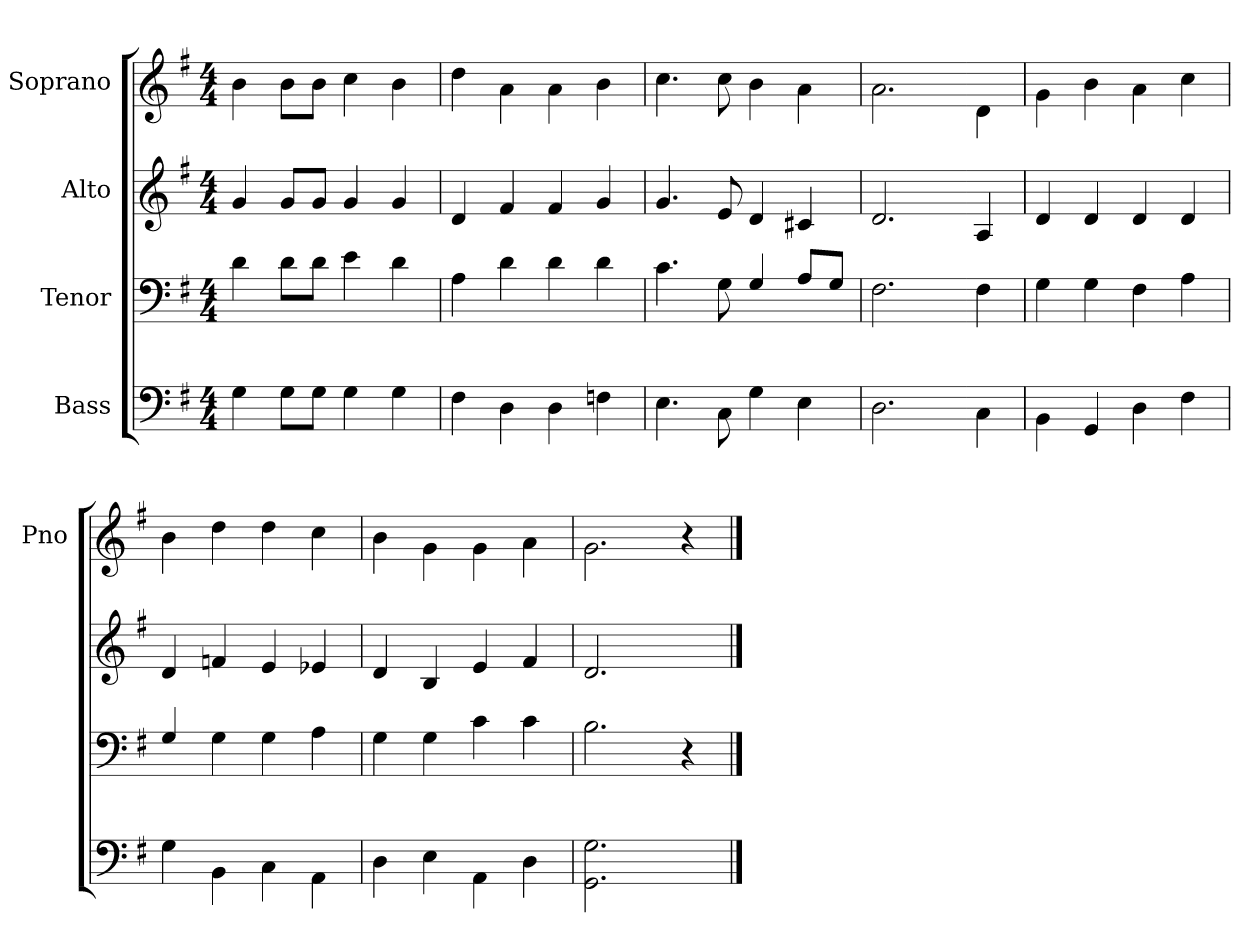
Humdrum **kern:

**kern	**kern	**kern	**kern
*part4	*part3	*part2	*part1
*staff4	*staff3	*staff2	*staff1
*I"Bass	*I"Tenor	*I"Alto	*I"Soprano
*	*	*	*I'Pno
*clefF4	*clefF4	*clefG2	*clefG2
*k[f#]	*k[f#]	*k[f#]	*k[f#]
*G:	*G:	*G:	*G:
*M4/4	*M4/4	*M4/4	*M4/4
=	=	=	=
4G\	4d\	4g/	4b\
8G\L	8d\L	8g/L	8b\L
8G\J	8d\J	8g/J	8b\J
4G\	4e\	4g/	4cc\
4G\	4d\	4g/	4b\
=	=	=	=
4F#\	4A\	4d/	4dd\
4D\	4d\	4f#/	4a\
4D\	4d\	4f#/	4a\
4Fn\	4d\	4g/	4b\
=	=	=	=
4.E\	4.c\	4.g/	4.cc\
8C\	8G\	8e/	8cc\
4G\	4G/	4d/	4b\
4E\	8A/L	4c#X/	4a\
.	8G/J	.	.
=	=	=	=
2.D\	2.F#\	2.d/	2.a\
=-	=-	=-	=-
4C\	4F#\	4A/	4d\
=	=	=	=
4BB\	4G\	4d/	4g\
4GG/	4G\	4d/	4b\
4D\	4F#\	4d/	4a\
4F#\	4A\	4d/	4cc\
=	=	=	=
4G\	4G/	4d/	4b\
4BB\	4G\	4fn/	4dd\
4C\	4G\	4e/	4dd\
4AA\	4A\	4e-X/	4cc\
=	=	=	=
4D\	4G\	4d/	4b\
4E\	4G\	4B/	4g\
4AA\	4c\	4e/	4g\
4D\	4c\	4f#/	4a\
=	=	=	=
2.GG!\ 2.G\	2.B\	2.d/	2.g\
4ryy	4r	4ryy	4r
==	==	==	==
*-	*-	*-	*-
